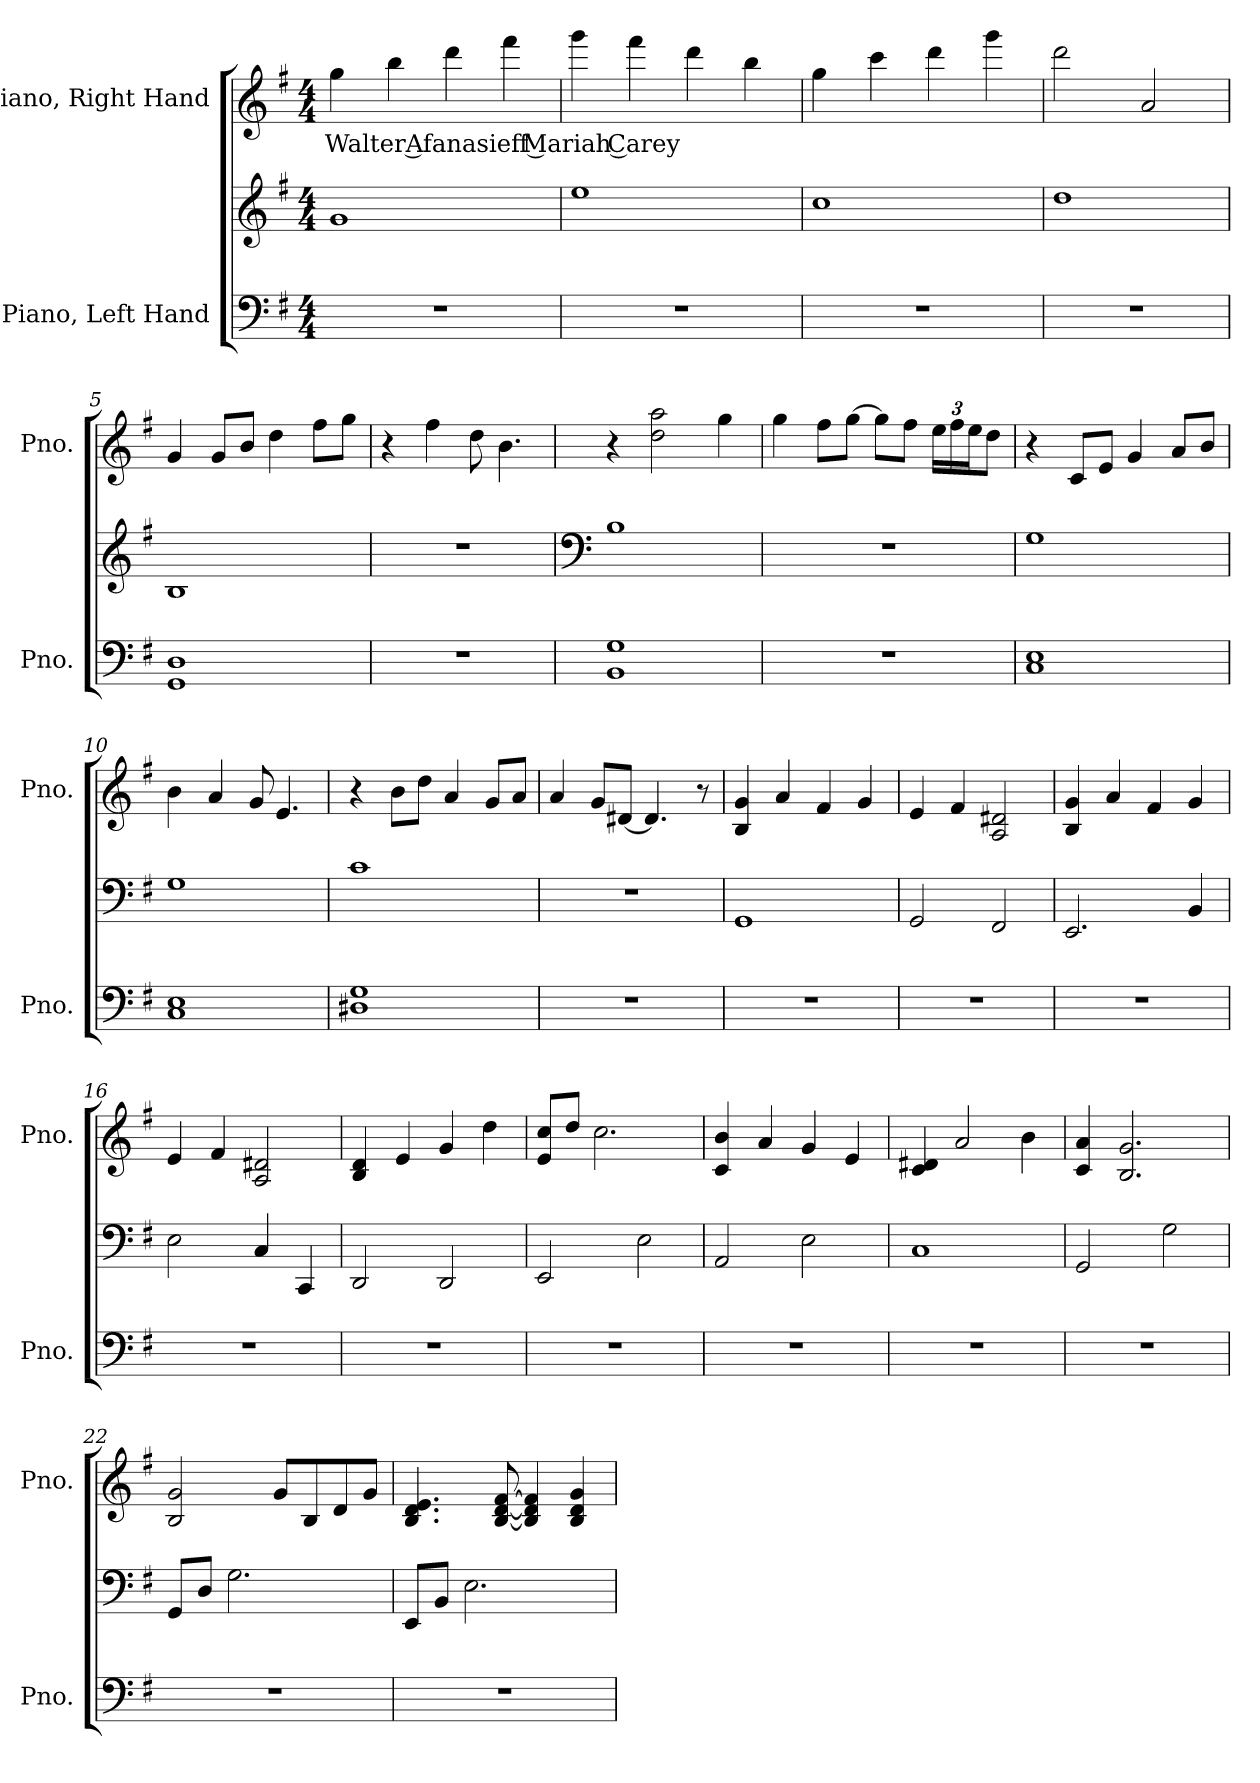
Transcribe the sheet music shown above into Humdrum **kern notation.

**kern	**kern	**kern	**text
*part2	*part2	*part1	*part1
*staff3	*staff2	*staff1	*staff1
*I"Piano, Left Hand	*	*I"Piano, Right Hand	*
*I'Pno.	*	*I'Pno.	*
*clefF4	*clefG2	*clefG2	*
*k[f#]	*k[f#]	*k[f#]	*
*M4/4	*M4/4	*M4/4	*
*MM100	*MM100	*MM100	*
=1	=1	=1	=1
!	!	!	!LO:LY:b
1r	1g	4gg\	Walter Afanasieff Mariah Carey
.	.	4bb\	.
.	.	4ddd\	.
.	.	4fff#\	.
=2	=2	=2	=2
1r	1ee	4ggg\	.
.	.	4fff#\	.
.	.	4ddd\	.
.	.	4bb\	.
=3	=3	=3	=3
1r	1cc	4gg\	.
.	.	4ccc\	.
.	.	4ddd\	.
.	.	4ggg\	.
!!LO:LB:g=z
=4	=4	=4	=4
1r	1dd	2ddd\	.
.	.	2a/	.
=5	=5	=5	=5
1GG 1D	1B	4g/	.
.	.	8g/L	.
.	.	8b/J	.
.	.	4dd\	.
.	.	8ff#\L	.
.	.	8gg\J	.
=6	=6	=6	=6
1r	1r	4r	.
.	.	4ff#\	.
.	.	8dd\	.
.	.	4.b\	.
=7	=7	=7	=7
*	*clefF4	*	*
1BB 1G	1B	4r	.
.	.	2dd\ 2aa\	.
.	.	4gg\	.
=8	=8	=8	=8
1r	1r	4gg\	.
.	.	8ff#\L	.
.	.	[8gg\J	.
.	.	8gg\L]	.
.	.	8ff#\J	.
*	*	*Xbrackettup	*
.	.	24ee\LL	.
.	.	24ff#\	.
.	.	24ee\J	.
.	.	8dd\J	.
=9	=9	=9	=9
1C 1E	1G	4r	.
.	.	8c/L	.
.	.	8e/J	.
.	.	4g/	.
.	.	8a/L	.
.	.	8b/J	.
=10	=10	=10	=10
1C 1E	1G	4b\	.
.	.	4a/	.
.	.	8g/	.
.	.	4.e/	.
!!LO:LB:g=z
=11	=11	=11	=11
1D#X 1G	1c	4r	.
.	.	8b\L	.
.	.	8dd\J	.
.	.	4a/	.
.	.	8g/L	.
.	.	8a/J	.
=12	=12	=12	=12
1r	1r	4a/	.
.	.	8g/L	.
.	.	[8d#X/J	.
.	.	4.d#/]	.
.	.	8r	.
=13	=13	=13	=13
1r	1GG	4B/ 4g/	.
.	.	4a/	.
.	.	4f#/	.
.	.	4g/	.
=14	=14	=14	=14
1r	2GG/	4e/	.
.	.	4f#/	.
.	2FF#/	2A/ 2d#X/	.
=15	=15	=15	=15
1r	2.EE/	4B/ 4g/	.
.	.	4a/	.
.	.	4f#/	.
.	4BB/	4g/	.
=16	=16	=16	=16
1r	2E\	4e/	.
.	.	4f#/	.
.	4C/	2A/ 2d#X/	.
.	4CC/	.	.
=17	=17	=17	=17
1r	2DD/	4B/ 4d/	.
.	.	4e/	.
.	2DD/	4g/	.
.	.	4dd\	.
!!LO:LB:g=z
=18	=18	=18	=18
1r	2EE/	8e/ 8cc/L	.
.	.	8dd/J	.
.	.	2.cc\	.
.	2E\	.	.
=19	=19	=19	=19
1r	2AA/	4c/ 4b/	.
.	.	4a/	.
.	2E\	4g/	.
.	.	4e/	.
=20	=20	=20	=20
1r	1C	4c/ 4d#X/	.
.	.	2a/	.
.	.	4b\	.
=21	=21	=21	=21
1r	2GG/	4c/ 4a/	.
.	.	2.B/ 2.g/	.
.	2G\	.	.
=22	=22	=22	=22
1r	8GG/L	2B/ 2g/	.
.	8D/J	.	.
.	2.G\	.	.
.	.	8g/L	.
.	.	8B/	.
.	.	8d/	.
.	.	8g/J	.
=23	=23	=23	=23
1r	8EE/L	4.B/ 4.d/ 4.e/	.
.	8BB/J	.	.
.	2.E\	.	.
.	.	[8B/ [8d/ [8f#/	.
.	.	4B/] 4d/] 4f#/]	.
.	.	4B/ 4d/ 4g/	.
=	=	=	=
*-	*-	*-	*-
